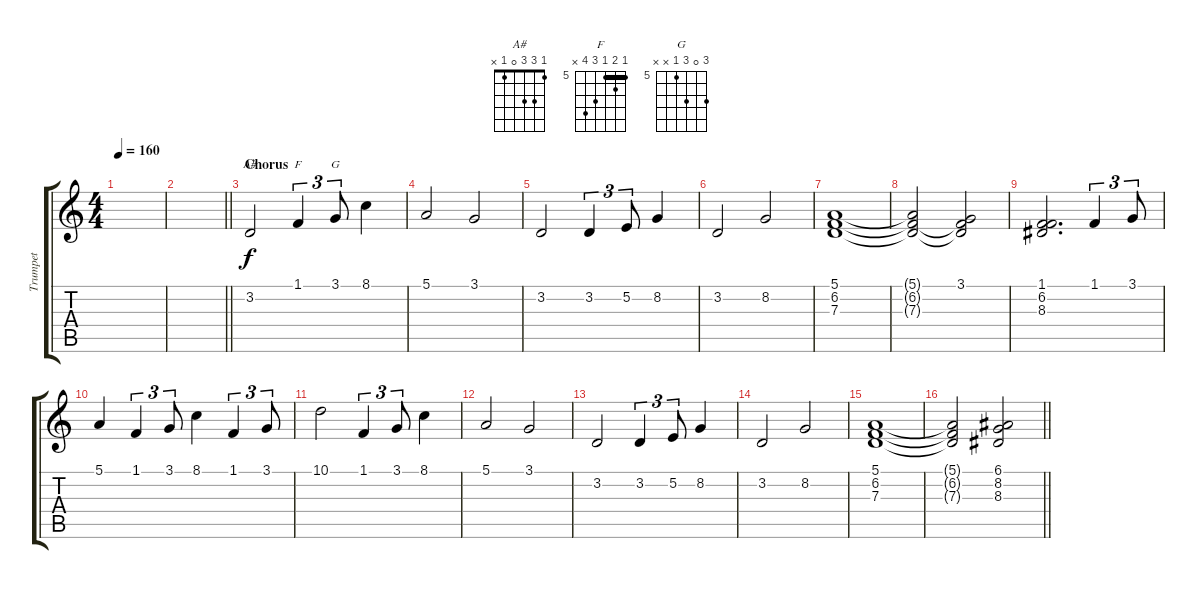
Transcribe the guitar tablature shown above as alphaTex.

\track ("Trumpet" "Trumpet") {instrument synthbrass1}
\staff {score tabs}
\tuning (E4 B3 G3 D3 A2 E2) {hide}
\chord ("A#" 1 3 3 0 1 x)
\chord ("F" 5 6 5 7 8 x) {firstfret 5 barre 5}
\chord ("G" 7 0 7 5 x x) {firstfret 5}
\ts (4 4)
\tempo 160
\clef g2
\ks c
|
\barLineRight lightlight
|
\section ("" "Chorus")
3.2.2{ch "A#"} 1.1.4{tu (3 2) ch "F"} 3.1.8{tu (3 2) ch "G"} 8.1.4 |
5.1.2 3.1.2 |
3.2.2 3.2.4{tu (3 2)} 5.2.8{tu (3 2)} 8.2.4 |
3.2.2 8.2.2 |
(5.1 6.2 7.3).1 |
(5.1{t} 6.2{t} 7.3{t}).2 (3.1 6.2{t} 7.3{t}).2 |
(1.1 6.2 8.3).2{d} 1.1.4{tu (3 2)} 3.1.8{tu (3 2)} |
5.1.4 1.1.4{tu (3 2)} 3.1.8{tu (3 2)} 8.1.4 1.1.4{tu (3 2)} 3.1.8{tu (3 2)} |
10.1.2 1.1.4{tu (3 2)} 3.1.8{tu (3 2)} 8.1.4 |
5.1.2 3.1.2 |
3.2.2 3.2.4{tu (3 2)} 5.2.8{tu (3 2)} 8.2.4 |
3.2.2 8.2.2 |
(5.1 6.2 7.3).1 |
\barLineRight lightlight
(5.1{t} 6.2{t} 7.3{t}).2 (6.1 8.2 8.3).2
